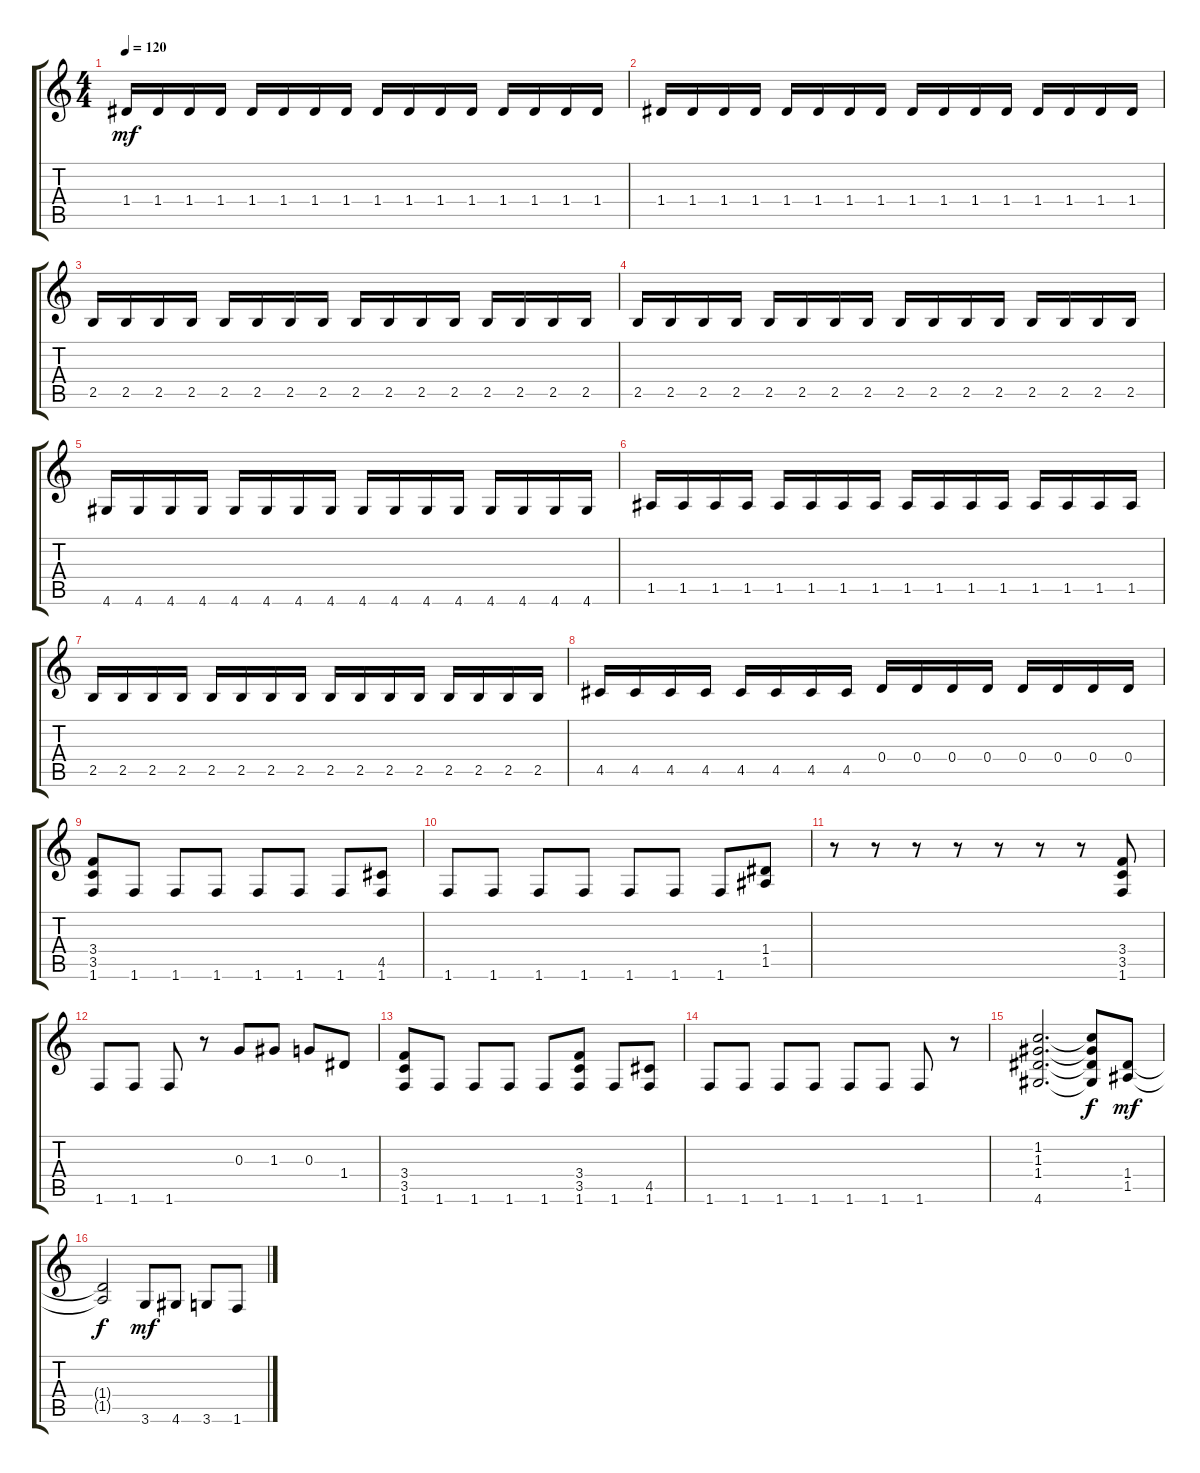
\track "" {instrument distortionguitar}
\staff {score tabs}
\tuning (E4 B3 G3 D3 A2 E2) {hide}
\ts (4 4)
\tempo 120
\clef g2
\ks c
1.4.16{dy mf} 1.4.16 1.4.16 1.4.16 1.4.16 1.4.16 1.4.16 1.4.16 1.4.16 1.4.16 1.4.16 1.4.16 1.4.16 1.4.16 1.4.16 1.4.16 |
1.4.16 1.4.16 1.4.16 1.4.16 1.4.16 1.4.16 1.4.16 1.4.16 1.4.16 1.4.16 1.4.16 1.4.16 1.4.16 1.4.16 1.4.16 1.4.16 |
2.5.16 2.5.16 2.5.16 2.5.16 2.5.16 2.5.16 2.5.16 2.5.16 2.5.16 2.5.16 2.5.16 2.5.16 2.5.16 2.5.16 2.5.16 2.5.16 |
2.5.16 2.5.16 2.5.16 2.5.16 2.5.16 2.5.16 2.5.16 2.5.16 2.5.16 2.5.16 2.5.16 2.5.16 2.5.16 2.5.16 2.5.16 2.5.16 |
4.6.16 4.6.16 4.6.16 4.6.16 4.6.16 4.6.16 4.6.16 4.6.16 4.6.16 4.6.16 4.6.16 4.6.16 4.6.16 4.6.16 4.6.16 4.6.16 |
1.5.16 1.5.16 1.5.16 1.5.16 1.5.16 1.5.16 1.5.16 1.5.16 1.5.16 1.5.16 1.5.16 1.5.16 1.5.16 1.5.16 1.5.16 1.5.16 |
2.5.16 2.5.16 2.5.16 2.5.16 2.5.16 2.5.16 2.5.16 2.5.16 2.5.16 2.5.16 2.5.16 2.5.16 2.5.16 2.5.16 2.5.16 2.5.16 |
4.5.16 4.5.16 4.5.16 4.5.16 4.5.16 4.5.16 4.5.16 4.5.16 0.4.16 0.4.16 0.4.16 0.4.16 0.4.16 0.4.16 0.4.16 0.4.16 |
(3.4 3.5 1.6).8 1.6.8 1.6.8 1.6.8 1.6.8 1.6.8 1.6.8 (4.5 1.6).8 |
1.6.8 1.6.8 1.6.8 1.6.8 1.6.8 1.6.8 1.6.8 (1.4 1.5).8 |
r.8 r.8 r.8 r.8 r.8 r.8 r.8 (3.4 3.5 1.6).8 |
1.6.8 1.6.8 1.6.8 r.8 0.3.8 1.3.8 0.3.8 1.4.8 |
(3.4 3.5 1.6).8 1.6.8 1.6.8 1.6.8 1.6.8 (3.4 3.5 1.6).8 1.6.8 (4.5 1.6).8 |
1.6.8 1.6.8 1.6.8 1.6.8 1.6.8 1.6.8 1.6.8 r.8 |
(1.2 1.3 1.4 4.6).2{d} (1.2{t} 1.3{t} 1.4{t} 4.6{t}).8{dy f} (1.4 1.5).8{dy mf} |
(1.4{t} 1.5{t}).2{dy f} 3.6.8{dy mf} 4.6.8 3.6.8 1.6.8
